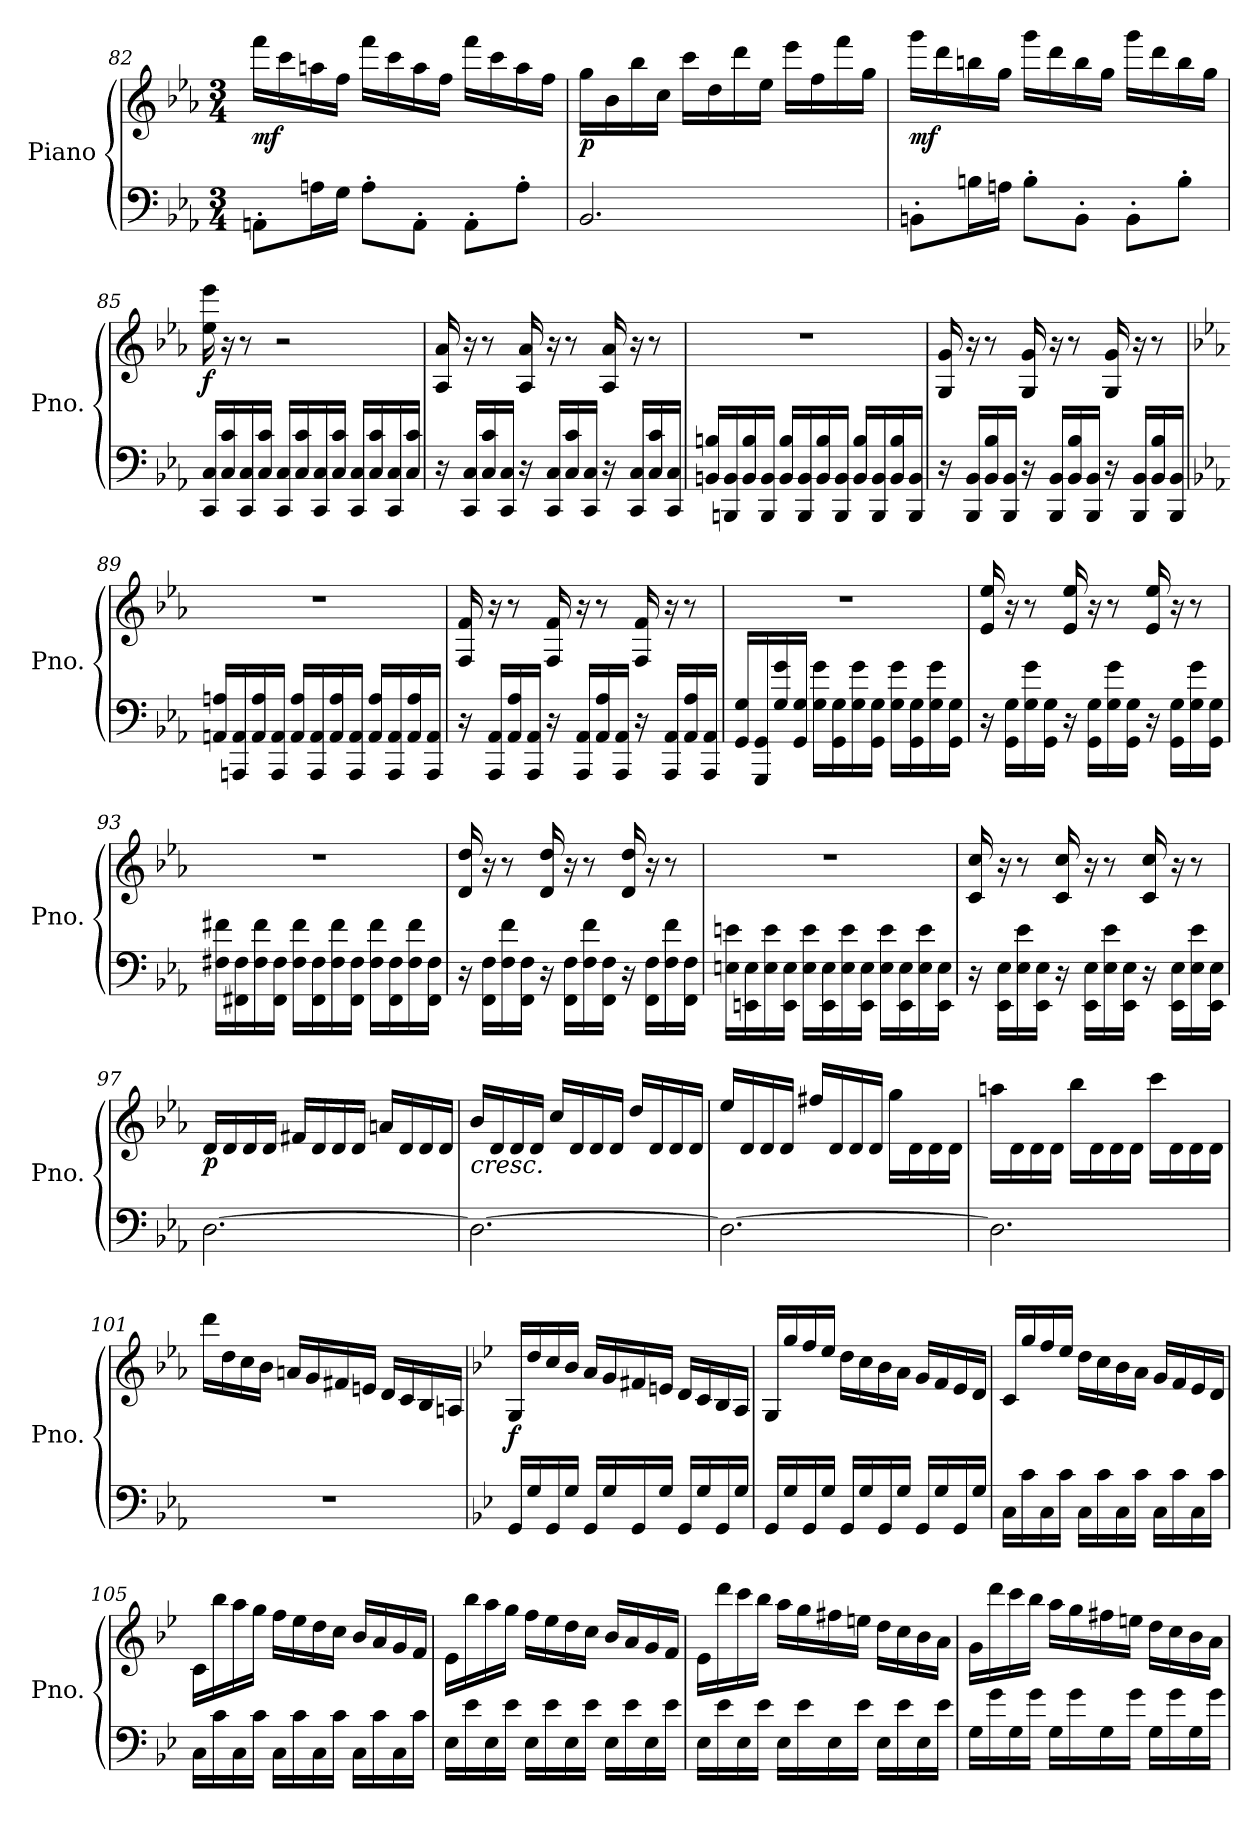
**kern	**kern	**dynam
*part1	*part1	*part1
*staff2	*staff1	*staff1/2
*I"Piano	*	*
*I'Pno.	*	*
*clefF4	*clefG2	*
*k[b-e-a-]	*k[b-e-a-]	*
*M3/4	*M3/4	*
=82	=82	=82
!	!	!LO:DY:b
8AAn'\L	16fff\LL	mf
.	16ccc\	.
16An\L	16aan\	.
16G\JJ	16ff\JJ	.
8A'\L	16fff\LL	.
.	16ccc\	.
8AA'\J	16aa\	.
.	16ff\JJ	.
8AA'\L	16fff\LL	.
.	16ccc\	.
8A'\J	16aa\	.
.	16ff\JJ	.
!!LO:LB:g=z
=83	=83	=83
!	!	!LO:DY:b
2.BB-/	16gg\LL	p
.	16b-\	.
.	16bb-\	.
.	16cc\JJ	.
.	16ccc\LL	.
.	16dd\	.
.	16ddd\	.
.	16ee-\JJ	.
.	16eee-\LL	.
.	16ff\	.
.	16fff\	.
.	16gg\JJ	.
=84	=84	=84
!	!	!LO:DY:b
8BBn'\L	16ggg\LL	mf
.	16ddd\	.
16Bn\L	16bbn\	.
16An\JJ	16gg\JJ	.
8B'\L	16ggg\LL	.
.	16ddd\	.
8BB'\J	16bb\	.
.	16gg\JJ	.
8BB'\L	16ggg\LL	.
.	16ddd\	.
8B'\J	16bb\	.
.	16gg\JJ	.
=85	=85	=85
!	!	!LO:DY:b
16CC/ 16C/LL	16ee-\ 16eee-\	f
16C/ 16c/	16r	.
16CC/ 16C/	8r	.
16C/ 16c/JJ	.	.
16CC/ 16C/LL	2r	.
16C/ 16c/	.	.
16CC/ 16C/	.	.
16C/ 16c/JJ	.	.
16CC/ 16C/LL	.	.
16C/ 16c/	.	.
16CC/ 16C/	.	.
16C/ 16c/JJ	.	.
!!LO:LB:g=z
=86	=86	=86
16r	16A-/ 16a-/	.
16CC/ 16C/LL	16r	.
16C/ 16c/	8r	.
16CC/ 16C/JJ	.	.
16r	16A-/ 16a-/	.
16CC/ 16C/LL	16r	.
16C/ 16c/	8r	.
16CC/ 16C/JJ	.	.
16r	16A-/ 16a-/	.
16CC/ 16C/LL	16r	.
16C/ 16c/	8r	.
16CC/ 16C/JJ	.	.
=87	=87	=87
16BBn/ 16Bn/LL	2.r	.
16BBBn/ 16BB/	.	.
16BB/ 16B/	.	.
16BBB/ 16BB/JJ	.	.
16BB/ 16B/LL	.	.
16BBB/ 16BB/	.	.
16BB/ 16B/	.	.
16BBB/ 16BB/JJ	.	.
16BB/ 16B/LL	.	.
16BBB/ 16BB/	.	.
16BB/ 16B/	.	.
16BBB/ 16BB/JJ	.	.
=88	=88	=88
16r	16G/ 16g/	.
16BBB-/ 16BB-/LL	16r	.
16BB-/ 16B-/	8r	.
16BBB-/ 16BB-/JJ	.	.
16r	16G/ 16g/	.
16BBB-/ 16BB-/LL	16r	.
16BB-/ 16B-/	8r	.
16BBB-/ 16BB-/JJ	.	.
16r	16G/ 16g/	.
16BBB-/ 16BB-/LL	16r	.
16BB-/ 16B-/	8r	.
16BBB-/ 16BB-/JJ	.	.
!!LO:LB:g=z
=89	=89	=89
*k[b-e-a-]	*k[b-e-a-]	*
16AAn/ 16An/LL	2.r	.
16AAAn/ 16AA/	.	.
16AA/ 16A/	.	.
16AAA/ 16AA/JJ	.	.
16AA/ 16A/LL	.	.
16AAA/ 16AA/	.	.
16AA/ 16A/	.	.
16AAA/ 16AA/JJ	.	.
16AA/ 16A/LL	.	.
16AAA/ 16AA/	.	.
16AA/ 16A/	.	.
16AAA/ 16AA/JJ	.	.
=90	=90	=90
16r	16F/ 16f/	.
16AAA-/ 16AA-/LL	16r	.
16AA-/ 16A-/	8r	.
16AAA-/ 16AA-/JJ	.	.
16r	16F/ 16f/	.
16AAA-/ 16AA-/LL	16r	.
16AA-/ 16A-/	8r	.
16AAA-/ 16AA-/JJ	.	.
16r	16F/ 16f/	.
16AAA-/ 16AA-/LL	16r	.
16AA-/ 16A-/	8r	.
16AAA-/ 16AA-/JJ	.	.
=91	=91	=91
16GG/ 16G/LL	2.r	.
16GGG/ 16GG/	.	.
16G/ 16g/	.	.
16GG/ 16G/JJ	.	.
16G\ 16g\LL	.	.
16GG\ 16G\	.	.
16G\ 16g\	.	.
16GG\ 16G\JJ	.	.
16G\ 16g\LL	.	.
16GG\ 16G\	.	.
16G\ 16g\	.	.
16GG\ 16G\JJ	.	.
!!LO:PB:g=z
=92	=92	=92
16r	16e-/ 16ee-/	.
16GG\ 16G\LL	16r	.
16G\ 16g\	8r	.
16GG\ 16G\JJ	.	.
16r	16e-/ 16ee-/	.
16GG\ 16G\LL	16r	.
16G\ 16g\	8r	.
16GG\ 16G\JJ	.	.
16r	16e-/ 16ee-/	.
16GG\ 16G\LL	16r	.
16G\ 16g\	8r	.
16GG\ 16G\JJ	.	.
=93	=93	=93
16F#X\ 16f#X\LL	2.r	.
16FF#X\ 16F#\	.	.
16F#\ 16f#\	.	.
16FF#\ 16F#\JJ	.	.
16F#\ 16f#\LL	.	.
16FF#\ 16F#\	.	.
16F#\ 16f#\	.	.
16FF#\ 16F#\JJ	.	.
16F#\ 16f#\LL	.	.
16FF#\ 16F#\	.	.
16F#\ 16f#\	.	.
16FF#\ 16F#\JJ	.	.
=94	=94	=94
16r	16d/ 16dd/	.
16FF\ 16F\LL	16r	.
16F\ 16f\	8r	.
16FF\ 16F\JJ	.	.
16r	16d/ 16dd/	.
16FF\ 16F\LL	16r	.
16F\ 16f\	8r	.
16FF\ 16F\JJ	.	.
16r	16d/ 16dd/	.
16FF\ 16F\LL	16r	.
16F\ 16f\	8r	.
16FF\ 16F\JJ	.	.
!!LO:LB:g=z
=95	=95	=95
16En\ 16en\LL	2.r	.
16EEn\ 16E\	.	.
16E\ 16e\	.	.
16EE\ 16E\JJ	.	.
16E\ 16e\LL	.	.
16EE\ 16E\	.	.
16E\ 16e\	.	.
16EE\ 16E\JJ	.	.
16E\ 16e\LL	.	.
16EE\ 16E\	.	.
16E\ 16e\	.	.
16EE\ 16E\JJ	.	.
=96	=96	=96
16r	16c/ 16cc/	.
16EE-\ 16E-\LL	16r	.
16E-\ 16e-\	8r	.
16EE-\ 16E-\JJ	.	.
16r	16c/ 16cc/	.
16EE-\ 16E-\LL	16r	.
16E-\ 16e-\	8r	.
16EE-\ 16E-\JJ	.	.
16r	16c/ 16cc/	.
16EE-\ 16E-\LL	16r	.
16E-\ 16e-\	8r	.
16EE-\ 16E-\JJ	.	.
=97	=97	=97
!	!	!LO:DY:b
[2.D\	16d/LL	p
.	16d/	.
.	16d/	.
.	16d/JJ	.
.	16f#X/LL	.
.	16d/	.
.	16d/	.
.	16d/JJ	.
.	16an/LL	.
.	16d/	.
.	16d/	.
.	16d/JJ	.
!!LO:LB:g=z
=98	=98	=98
!	!LO:TX:b:i:t=cresc.	!
2.D\_	16b-/LL	.
.	16d/	.
.	16d/	.
.	16d/JJ	.
.	16cc/LL	.
.	16d/	.
.	16d/	.
.	16d/JJ	.
.	16dd/LL	.
.	16d/	.
.	16d/	.
.	16d/JJ	.
=99	=99	=99
2.D\_	16ee-/LL	.
.	16d/	.
.	16d/	.
.	16d/JJ	.
.	16ff#X/LL	.
.	16d/	.
.	16d/	.
.	16d/JJ	.
.	16gg\LL	.
.	16d\	.
.	16d\	.
.	16d\JJ	.
=100	=100	=100
2.D\]	16aan\LL	.
.	16d\	.
.	16d\	.
.	16d\JJ	.
.	16bb-\LL	.
.	16d\	.
.	16d\	.
.	16d\JJ	.
.	16ccc\LL	.
.	16d\	.
.	16d\	.
.	16d\JJ	.
!!LO:LB:g=z
=101	=101	=101
2.r	16ddd\LL	.
.	16dd\	.
.	16cc\	.
.	16b-\JJ	.
.	16an/LL	.
.	16g/	.
.	16f#X/	.
.	16en/JJ	.
.	16d/LL	.
.	16c/	.
.	16B-/	.
.	16An/JJ	.
=102	=102	=102
*k[b-e-]	*k[b-e-]	*
!	!	!LO:DY:b
16GG/LL	16G/LL	f
16G/	16dd/	.
16GG/	16cc/	.
16G/JJ	16b-/JJ	.
16GG/LL	16a/LL	.
16G/	16g/	.
16GG/	16f#X/	.
16G/JJ	16en/JJ	.
16GG/LL	16d/LL	.
16G/	16c/	.
16GG/	16B-/	.
16G/JJ	16A/JJ	.
=103	=103	=103
16GG/LL	16G/LL	.
16G/	16gg/	.
16GG/	16ff/	.
16G/JJ	16ee-/JJ	.
16GG/LL	16dd\LL	.
16G/	16cc\	.
16GG/	16b-\	.
16G/JJ	16a\JJ	.
16GG/LL	16g/LL	.
16G/	16f/	.
16GG/	16e-/	.
16G/JJ	16d/JJ	.
!!LO:LB:g=z
=104	=104	=104
16C\LL	16c/LL	.
16c\	16gg/	.
16C\	16ff/	.
16c\JJ	16ee-/JJ	.
16C\LL	16dd\LL	.
16c\	16cc\	.
16C\	16b-\	.
16c\JJ	16a\JJ	.
16C\LL	16g/LL	.
16c\	16f/	.
16C\	16e-/	.
16c\JJ	16d/JJ	.
=105	=105	=105
16C\LL	16c\LL	.
16c\	16bb-\	.
16C\	16aa\	.
16c\JJ	16gg\JJ	.
16C\LL	16ff\LL	.
16c\	16ee-\	.
16C\	16dd\	.
16c\JJ	16cc\JJ	.
16C\LL	16b-/LL	.
16c\	16a/	.
16C\	16g/	.
16c\JJ	16f/JJ	.
=106	=106	=106
16E-\LL	16e-\LL	.
16e-\	16bb-\	.
16E-\	16aa\	.
16e-\JJ	16gg\JJ	.
16E-\LL	16ff\LL	.
16e-\	16ee-\	.
16E-\	16dd\	.
16e-\JJ	16cc\JJ	.
16E-\LL	16b-/LL	.
16e-\	16a/	.
16E-\	16g/	.
16e-\JJ	16f/JJ	.
!!LO:LB:g=z
=107	=107	=107
16E-\LL	16e-\LL	.
16e-\	16ddd\	.
16E-\	16ccc\	.
16e-\JJ	16bb-\JJ	.
16E-\LL	16aa\LL	.
16e-\	16gg\	.
16E-\	16ff#X\	.
16e-\JJ	16een\JJ	.
16E-\LL	16dd\LL	.
16e-\	16cc\	.
16E-\	16b-\	.
16e-\JJ	16a\JJ	.
=108	=108	=108
16G\LL	16g\LL	.
16g\	16ddd\	.
16G\	16ccc\	.
16g\JJ	16bb-\JJ	.
16G\LL	16aa\LL	.
16g\	16gg\	.
16G\	16ff#X\	.
16g\JJ	16een\JJ	.
16G\LL	16dd\LL	.
16g\	16cc\	.
16G\	16b-\	.
16g\JJ	16a\JJ	.
=	=	=
*-	*-	*-
